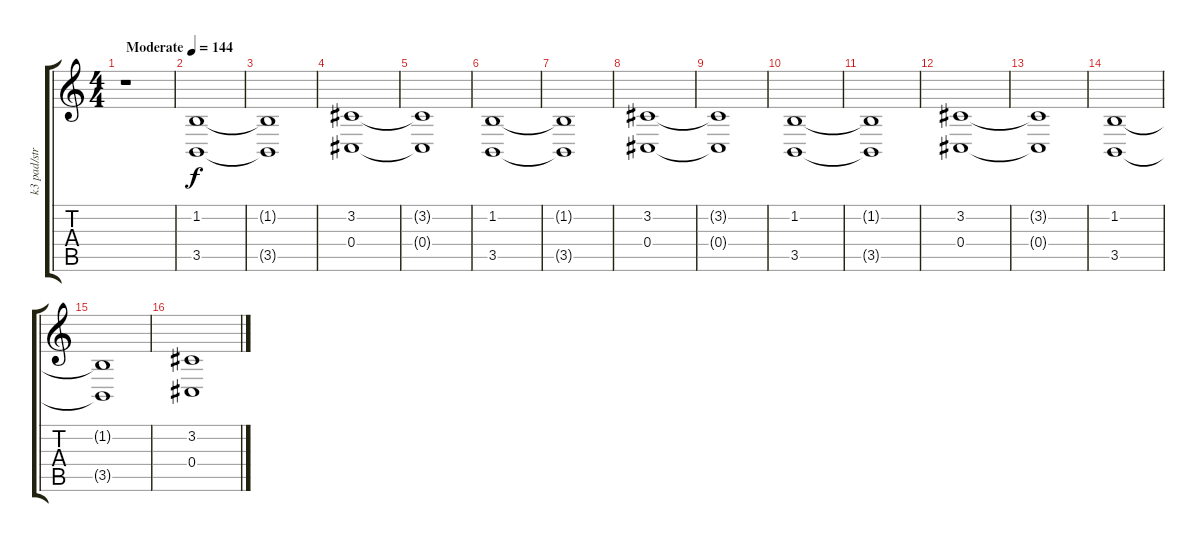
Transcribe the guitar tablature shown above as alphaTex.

\track ("k3 pad/strings" "k3 pad/str") {instrument pad7halo}
\staff {score tabs}
\tuning (Eb4 Bb3 Gb3 Db3 Ab2 Eb2) {hide}
\ts (4 4)
\tempo (144 "Moderate")
\clef g2
\ks c
r.1{dy f instrument pad7halo} |
(1.2 3.5).1 |
(1.2{t} 3.5{t}).1 |
(3.2 0.4).1 |
(3.2{t} 0.4{t}).1 |
(1.2 3.5).1 |
(1.2{t} 3.5{t}).1 |
(3.2 0.4).1 |
(3.2{t} 0.4{t}).1 |
(1.2 3.5).1 |
(1.2{t} 3.5{t}).1 |
(3.2 0.4).1 |
(3.2{t} 0.4{t}).1 |
(1.2 3.5).1 |
(1.2{t} 3.5{t}).1 |
(3.2 0.4).1
